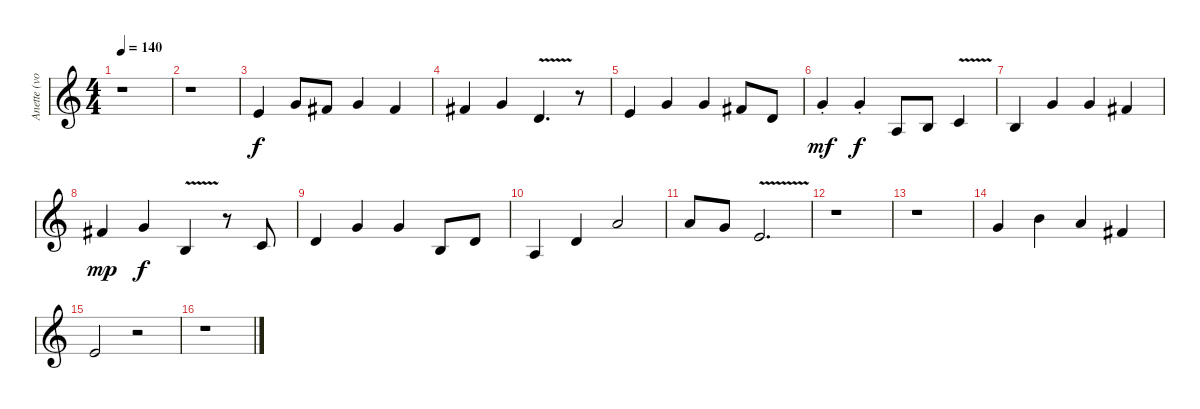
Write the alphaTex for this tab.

\track ("Anette (voice)" "Anette (vo") {instrument flute}
\staff {score}
\tuning (D4 A3 F3 C3 G2 D2) {hide}
\ts (4 4)
\tempo 140
\clef g2
\ks aminor
r.1{dy f} |
r.1 |
2.1.4 5.1.8 4.1.8 5.1.4 4.1.4 |
4.1.4 5.1.4 5.2{v}.4{d} r.8 |
7.2.4 5.1.4 5.1.4 4.1.8 5.2.8 |
5.1{st}.4{dy mf} 5.1{st}.4{dy f} 0.2.8 2.2.8 3.2{v}.4 |
2.2.4 5.1.4 5.1.4 4.1.4 |
4.1.4{dy mp} 5.1.4{dy f} 6.3{v}.4 r.8 7.3.8 |
5.2.4 10.2.4 10.2.4 2.2.8 0.1.8 |
0.2.4 0.1.4 7.1.2 |
\ks c
7.1.8 5.1.8 2.1{v}.2{d} |
r.1 |
r.1 |
10.2.4 9.1.4 12.2.4 9.2.4 |
7.2.2 r.2 |
r.1
